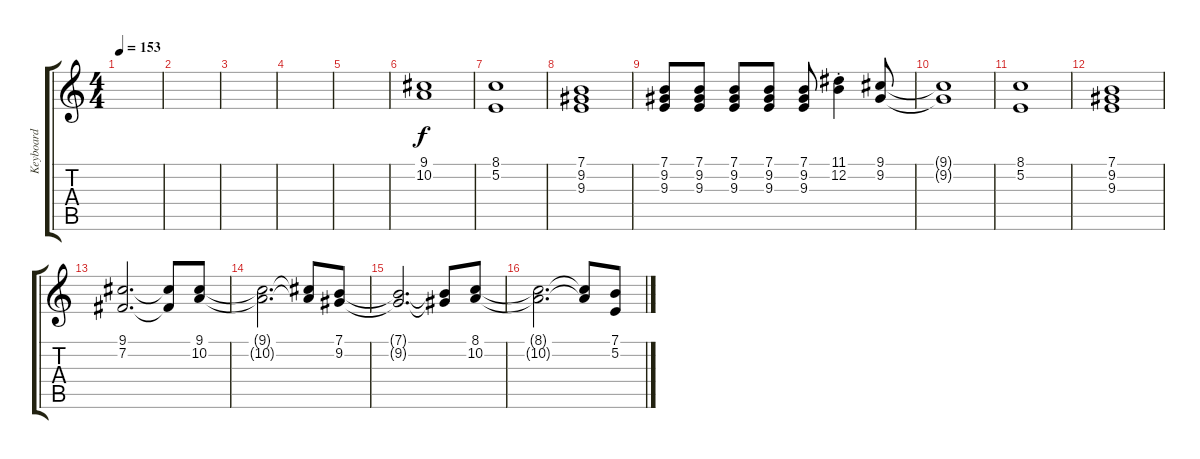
\track ("Keyboard" "Keyboard") {instrument sopranosax}
\staff {score tabs}
\tuning (E4 B3 G3 D3 A2 E2) {hide}
\ts (4 4)
\tempo 153
\clef g2
\ks c
|
|
|
|
|
(9.1 10.2).1 |
(8.1 5.2).1 |
(7.1 9.2 9.3).1 |
(7.1 9.2 9.3).8 (7.1 9.2 9.3).8 (7.1 9.2 9.3).8 (7.1 9.2 9.3).8 (7.1 9.2 9.3).8 (11.1{st} 12.2{st}).4 (9.1 9.2).8 |
(9.1{t} 9.2{t}).1 |
(8.1 5.2).1 |
(7.1 9.2 9.3).1 |
(9.1 7.2).2{d} (9.1{t} 7.2{t}).8 (9.1 10.2).8 |
(9.1{t} 10.2{t}).2{d} (9.1{t} 10.2{t}).8 (7.1 9.2).8 |
(7.1{t} 9.2{t}).2{d} (7.1{t} 9.2{t}).8 (8.1 10.2).8 |
(8.1{t} 10.2{t}).2{d} (8.1{t} 10.2{t}).8 (7.1 5.2).8
